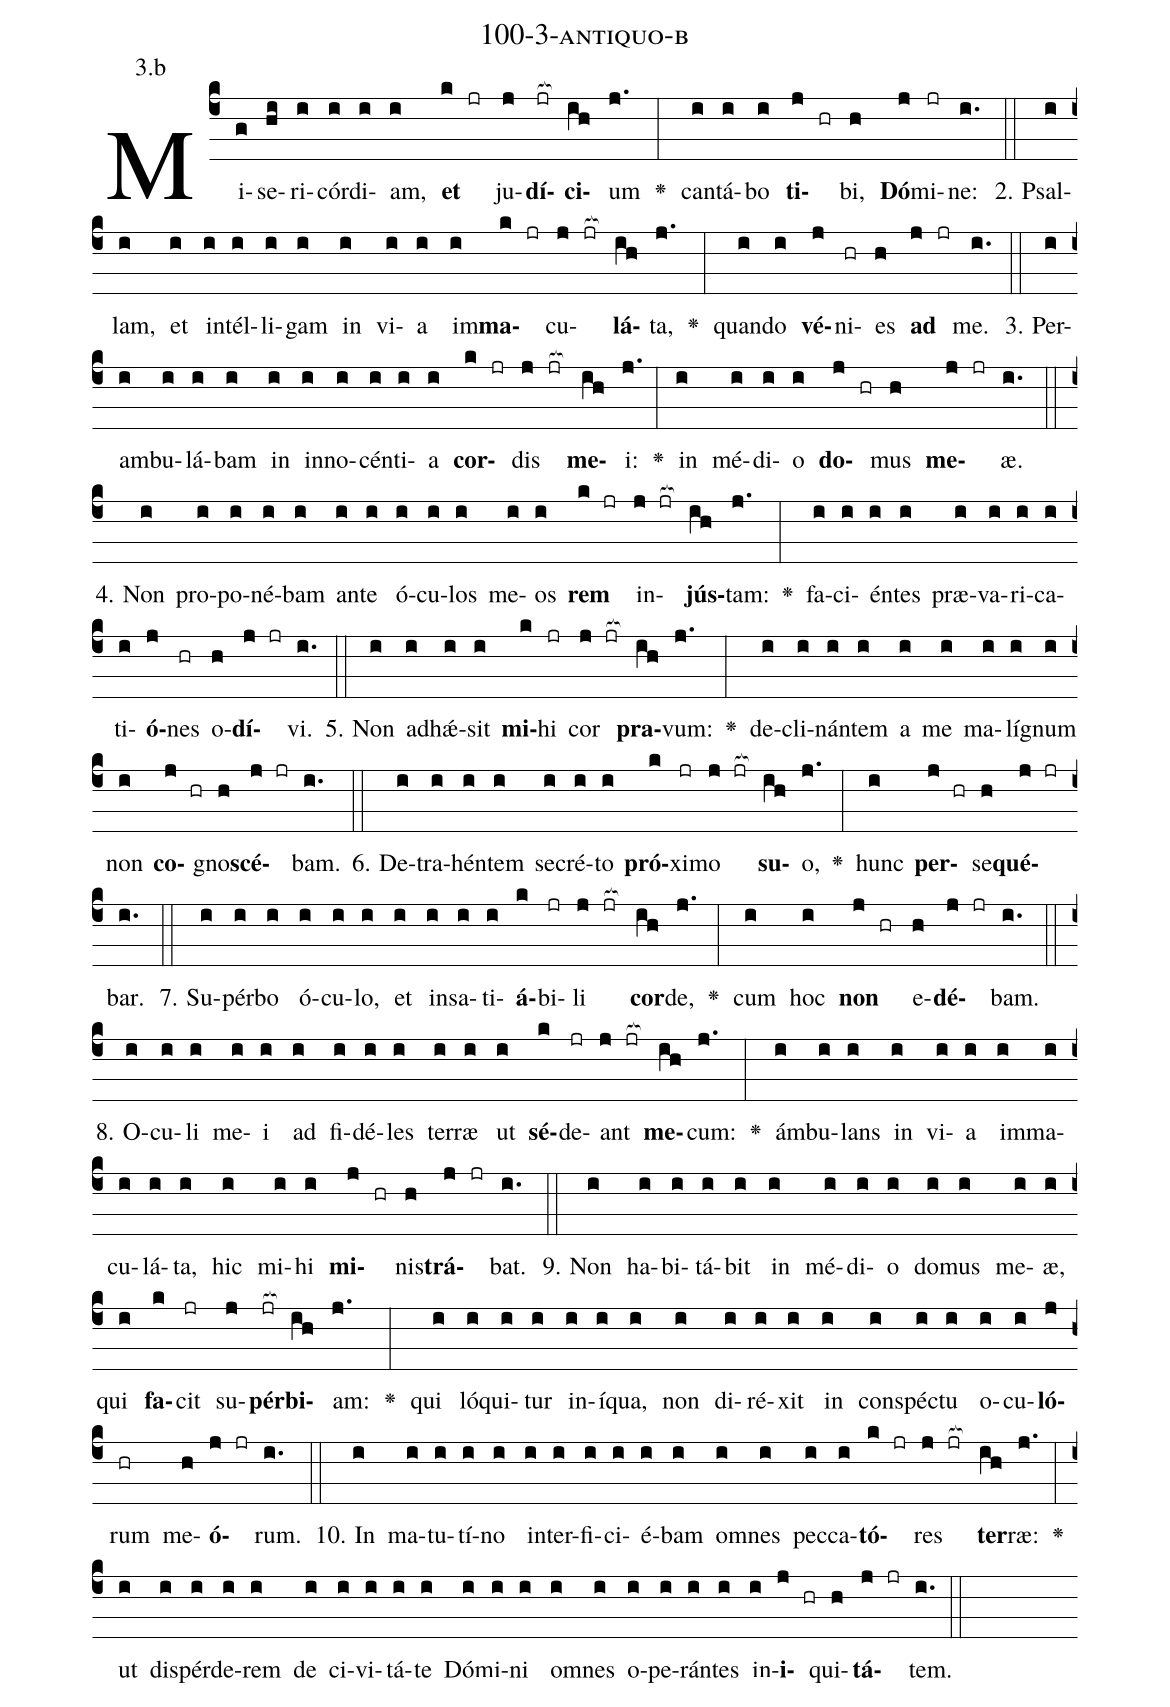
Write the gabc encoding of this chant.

name: 100-3-antiquo-b;
annotation: 3.b;
%%
(c4)Mi(g)se(hi)ri(i)cór(i)di(i)am,(i) <b>et</b>(k jr) ju(j)<b>dí</b>(jr[ocb:1{])<b>ci</b>(ih[ocb:0}])um(j.) <v>\greheightstar</v>(:) can(i)tá(i)bo(i) <b>ti</b>(j hr)bi,(h) <b>Dó</b>(j)mi(jr)ne:(i.) (::)
2. Psal(i)lam,(i) et(i) in(i)tél(i)li(i)gam(i) in(i) vi(i)a(i) im(i)<b>ma</b>(k jr)cu(j jr[ocb:1{])<b>lá</b>(ih[ocb:0}])ta,(j.) <v>\greheightstar</v>(:) quan(i)do(i) <b>vé</b>(j)ni(hr)es(h) <b>ad</b>(j jr) me.(i.) (::)
3. Per(i)am(i)bu(i)lá(i)bam(i) in(i) in(i)no(i)cén(i)ti(i)a(i) <b>cor</b>(k jr)dis(j jr[ocb:1{]) <b>me</b>(ih[ocb:0}])i:(j.) <v>\greheightstar</v>(:) in(i) mé(i)di(i)o(i) <b>do</b>(j hr)mus(h) <b>me</b>(j jr)æ.(i.) (::)
4. Non(i) pro(i)po(i)né(i)bam(i) an(i)te(i) ó(i)cu(i)los(i) me(i)os(i) <b>rem</b>(k jr) in(j jr[ocb:1{])<b>jús</b>(ih[ocb:0}])tam:(j.) <v>\greheightstar</v>(:) fa(i)ci(i)én(i)tes(i) præ(i)va(i)ri(i)ca(i)ti(i)<b>ó</b>(j)nes(hr) o(h)<b>dí</b>(j jr)vi.(i.) (::)
5. Non(i) ad(i)hǽ(i)sit(i) <b>mi</b>(k)hi(jr) cor(j jr[ocb:1{]) <b>pra</b>(ih[ocb:0}])vum:(j.) <v>\greheightstar</v>(:) de(i)cli(i)nán(i)tem(i) a(i) me(i) ma(i)lí(i)gnum(i) non(i) <b>co</b>(j hr)gno(h)<b>scé</b>(j jr)bam.(i.) (::)
6. De(i)tra(i)hén(i)tem(i) se(i)cré(i)to(i) <b>pró</b>(k)xi(jr)mo(j jr[ocb:1{]) <b>su</b>(ih[ocb:0}])o,(j.) <v>\greheightstar</v>(:) hunc(i) <b>per</b>(j hr)se(h)<b>qué</b>(j jr)bar.(i.) (::)
7. Su(i)pér(i)bo(i) ó(i)cu(i)lo,(i) et(i) in(i)sa(i)ti(i)<b>á</b>(k)bi(jr)li(j jr[ocb:1{]) <b>cor</b>(ih[ocb:0}])de,(j.) <v>\greheightstar</v>(:) cum(i) hoc(i) <b>non</b>(j hr) e(h)<b>dé</b>(j jr)bam.(i.) (::)
8. O(i)cu(i)li(i) me(i)i(i) ad(i) fi(i)dé(i)les(i) ter(i)ræ(i) ut(i) <b>sé</b>(k)de(jr)ant(j jr[ocb:1{]) <b>me</b>(ih[ocb:0}])cum:(j.) <v>\greheightstar</v>(:) ám(i)bu(i)lans(i) in(i) vi(i)a(i) im(i)ma(i)cu(i)lá(i)ta,(i) hic(i) mi(i)hi(i) <b>mi</b>(j hr)nis(h)<b>trá</b>(j jr)bat.(i.) (::)
9. Non(i) ha(i)bi(i)tá(i)bit(i) in(i) mé(i)di(i)o(i) do(i)mus(i) me(i)æ,(i) qui(i) <b>fa</b>(k)cit(jr) su(j)<b>pér</b>(jr[ocb:1{])<b>bi</b>(ih[ocb:0}])am:(j.) <v>\greheightstar</v>(:) qui(i) ló(i)qui(i)tur(i) in(i)í(i)qua,(i) non(i) di(i)ré(i)xit(i) in(i) con(i)spéc(i)tu(i) o(i)cu(i)<b>ló</b>(j)rum(hr) me(h)<b>ó</b>(j jr)rum.(i.) (::)
10. In(i) ma(i)tu(i)tí(i)no(i) in(i)ter(i)fi(i)ci(i)é(i)bam(i) om(i)nes(i) pec(i)ca(i)<b>tó</b>(k jr)res(j jr[ocb:1{]) <b>ter</b>(ih[ocb:0}])ræ:(j.) <v>\greheightstar</v>(:) ut(i) dis(i)pér(i)de(i)rem(i) de(i) ci(i)vi(i)tá(i)te(i) Dó(i)mi(i)ni(i) om(i)nes(i) o(i)pe(i)rán(i)tes(i) in(i)<b>i</b>(j hr)qui(h)<b>tá</b>(j jr)tem.(i.) (::)
